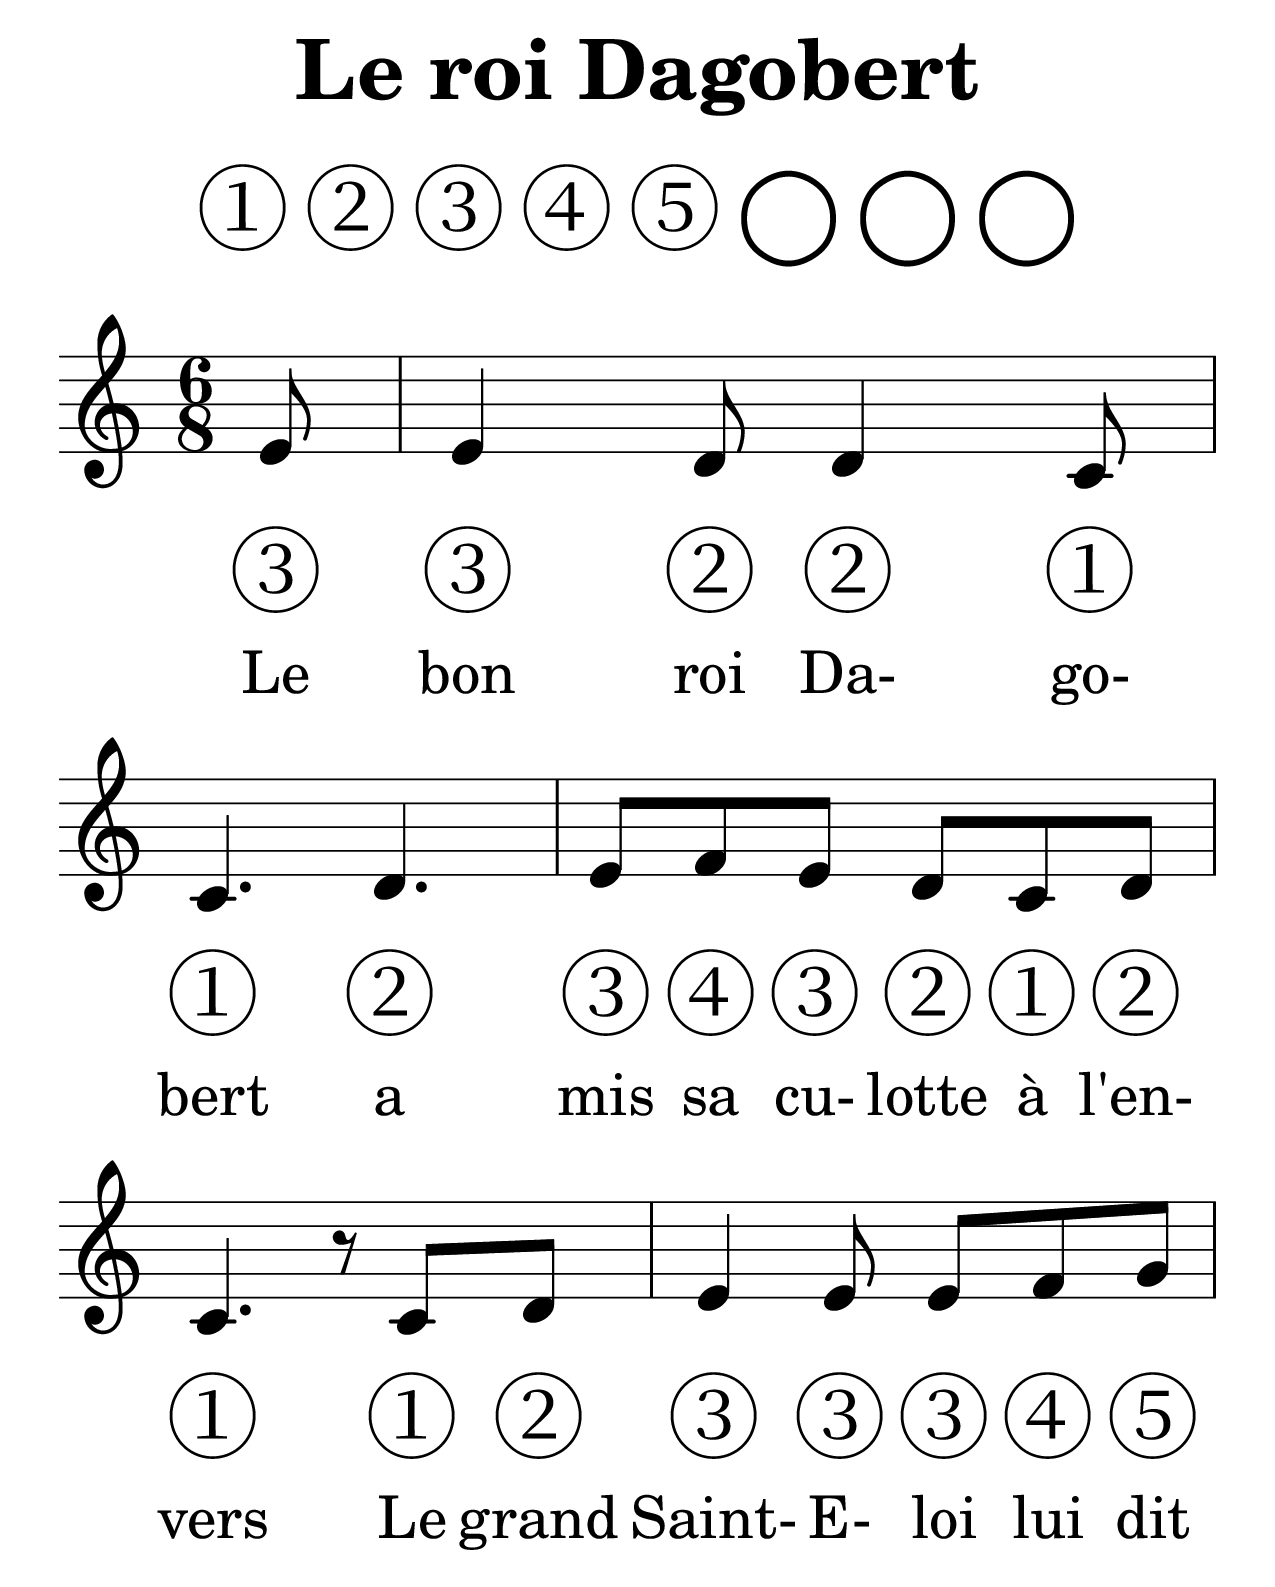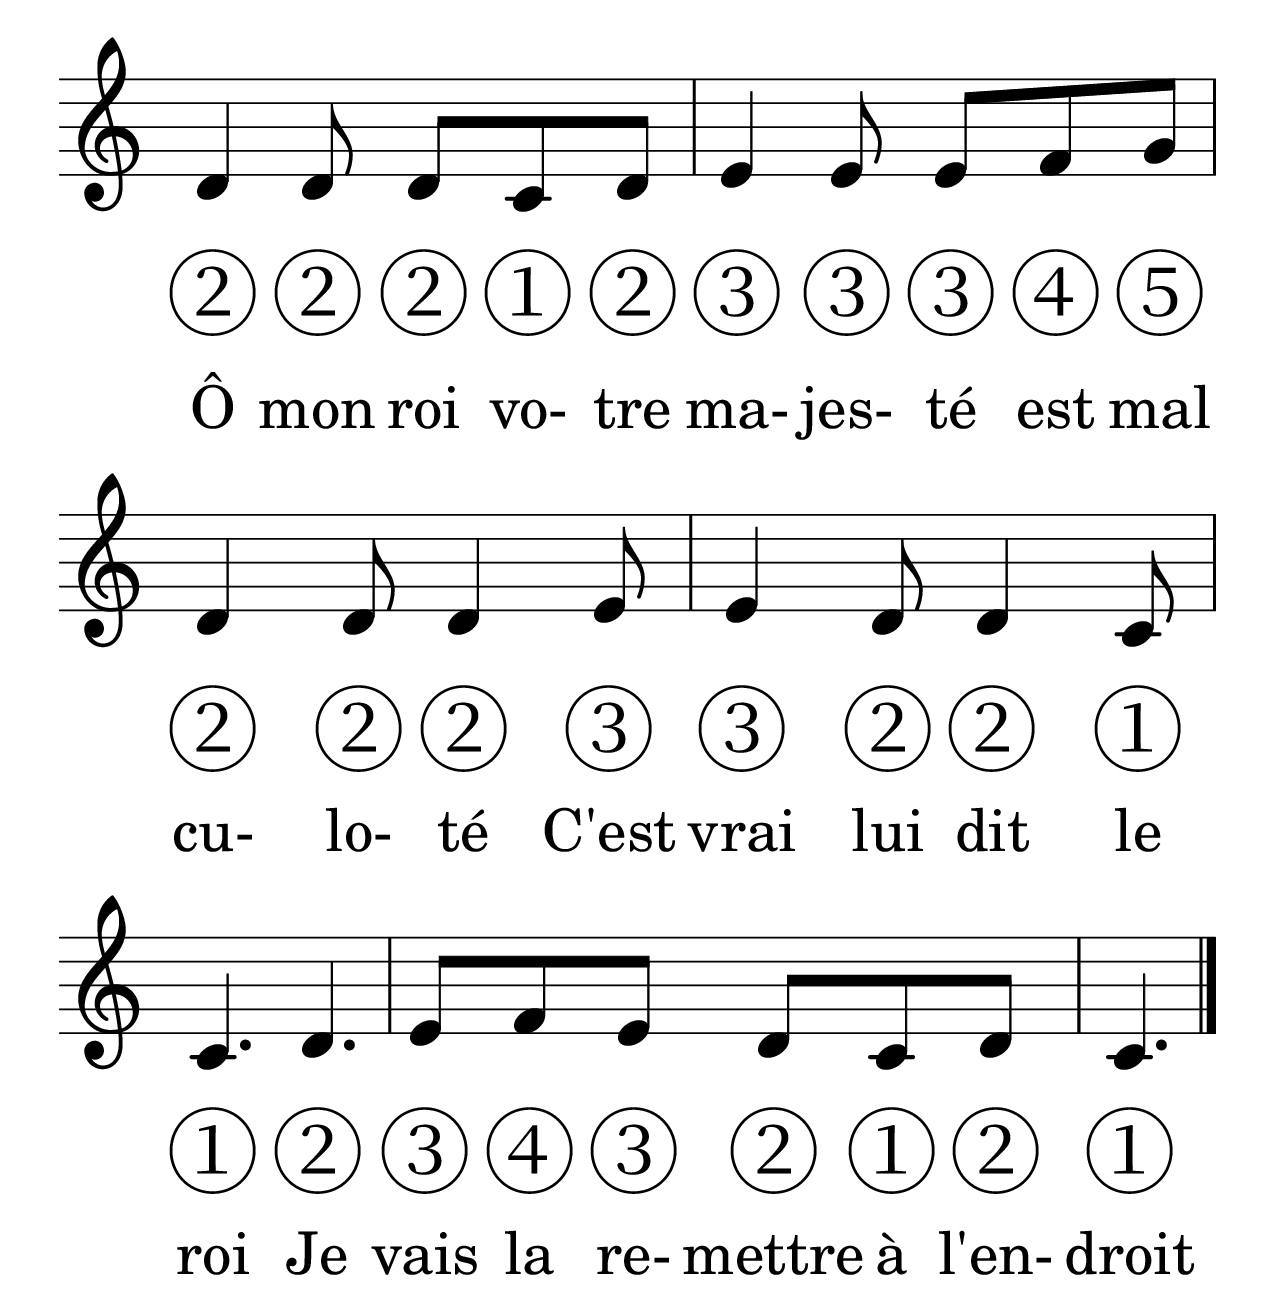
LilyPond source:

\version "2.18.2"
\include "common.ly"
\version "2.18.2"

% for reference
% ① ② ③ ④ ⑤ ⑥ ⑦ ⑧ ◯

% empty circles with bar number to colorize
oc = "①"
od = "②"
oe = "③"
of = "④"
og = "⑤"
oap = "⑥"
obp = "⑦"
ocp = "⑧"
oo = "◯"


% Adapted from typeset CC-by Jean-Michel Thiémonge @pianognu.blogspot.fr

\header {
 title = "Le roi Dagobert"
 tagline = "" 
}

\markup {
  \column {
  \vspace #0.5
  \fill-line { \column { \line { 
    \fontsize #5 { \oc \od \oe \of \og \oo \oo \oo}}}}
  \vspace #0.5
  }
}

\score {
\new Staff <<
  \relative c' {
    \key c \major
    \time 6/8
    \partial 8
    e8 e4 d8 d4 c8 c4. d
 e8 f e d c d  c4. r8  
 c d 
 e4 e8 e f g d4 d8 d
 c d
 e4 e8 e f g d4 d8 d4 
 e8 e4 d8 d4 c8 c4. d
 e8 f e d c d c4. \bar "|."   
  }

 \addlyrics {
    \set fontSize = #4
    \repeat "unfold" 2 {
    	\oe \oe \od \od \oc \oc \od 
        \oe \of \oe \od \oc \od \oc 
        \oc \od
        \oe \oe \oe \of \og \od \od \od
        \oc \od
	\oe \oe \oe \of \og \od \od \od
        \oe \oe \od \od \oc \oc \od
        \oe \of \oe \od \oc \od \oc
    }
 }


  \addlyrics{
   Le bon roi Da- go- bert a
 mis sa cu- lotte à l'en- vers
 Le grand Saint- E- loi
 lui dit Ô mon roi
 vo- tre ma- jes- té est mal cu- lo- té
 C'est vrai lui dit le roi Je vais la re- mettre à l'en- droit
  }
>>

\layout { }
\midi {
    \context {
      \Score
      tempoWholesPerMinute = #(ly:make-moment 100 4)
    }
  }

}

